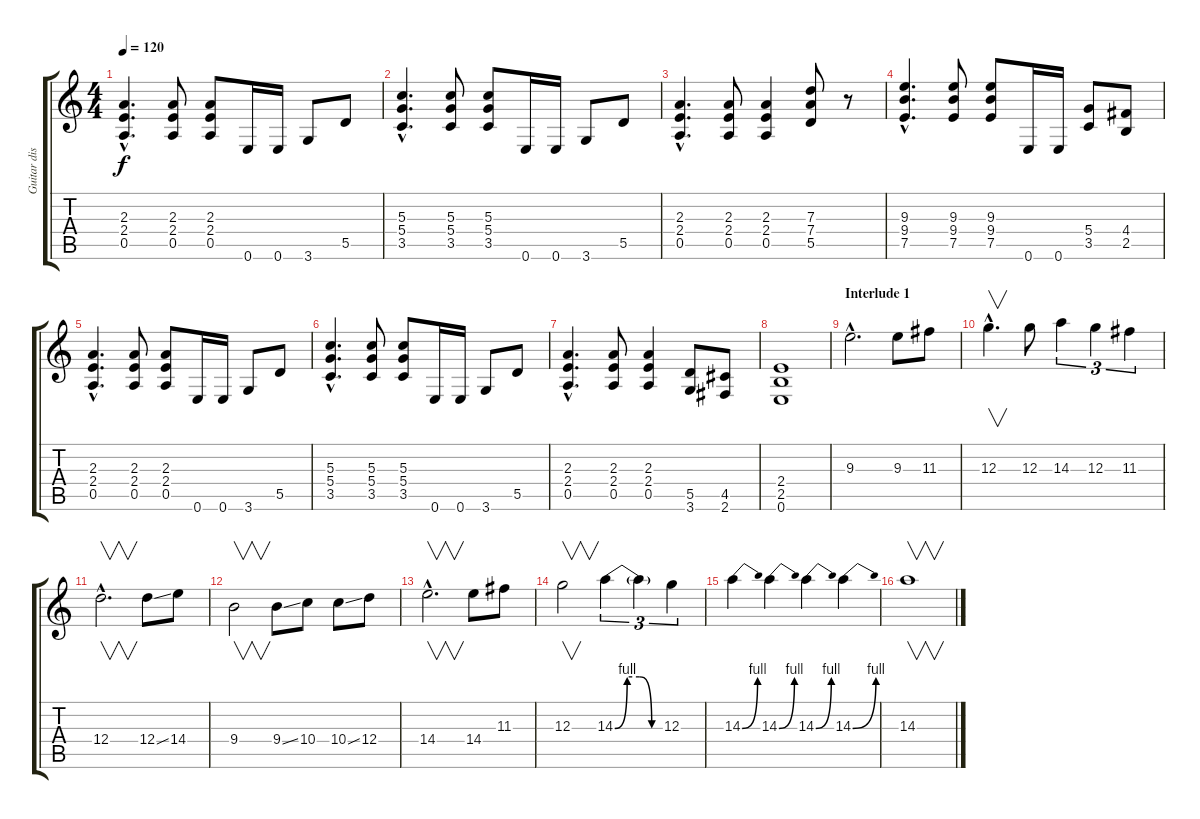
\track ("Guitar distortion 4" "Guitar dis") {instrument distortionguitar}
\staff {score tabs}
\tuning (E4 B3 G3 D3 A2 E2) {hide}
\ts (4 4)
\tempo 120
\clef g2
\ks c
(2.3{hac} 2.4{hac} 0.5{hac}).4{d dy f} (2.3 2.4 0.5).8 (2.3 2.4 0.5).8 0.6.16 0.6.16 3.6.8 5.5.8 |
(5.3{hac} 5.4{hac} 3.5{hac}).4{d} (5.3 5.4 3.5).8 (5.3 5.4 3.5).8 0.6.16 0.6.16 3.6.8 5.5.8 |
(2.3{hac} 2.4{hac} 0.5{hac}).4{d} (2.3 2.4 0.5).8 (2.3 2.4 0.5).4 (7.3 7.4 5.5).8 r.8 |
(9.3{hac} 9.4{hac} 7.5{hac}).4{d} (9.3 9.4 7.5).8 (9.3 9.4 7.5).8 0.6.16 0.6.16 (5.4 3.5).8 (4.4 2.5).8 |
(2.3{hac} 2.4{hac} 0.5{hac}).4{d} (2.3 2.4 0.5).8 (2.3 2.4 0.5).8 0.6.16 0.6.16 3.6.8 5.5.8 |
(5.3{hac} 5.4{hac} 3.5{hac}).4{d} (5.3 5.4 3.5).8 (5.3 5.4 3.5).8 0.6.16 0.6.16 3.6.8 5.5.8 |
(2.3{hac} 2.4{hac} 0.5{hac}).4{d} (2.3 2.4 0.5).8 (2.3 2.4 0.5).4 (5.5 3.6).8 (4.5 2.6).8 |
(2.4 2.5 0.6).1 |
\section ("" "Interlude 1")
9.3{hac}.2{d volume 13} 9.3.8 11.3.8 |
12.3{hac}.4{v d} 12.3.8 14.3.4{tu (3 2)} 12.3.4{tu (3 2)} 11.3.4{tu (3 2)} |
12.4{hac}.2{v d} 12.4{ss}.8 14.4.8 |
9.4.2{v} 9.4{ss}.8 10.4.8 10.4{ss}.8 12.4.8 |
14.4{hac}.2{v d} 14.4.8 11.3.8 |
12.3.2{v} 14.3{be (custom 0 0 15 4 30 4 45 0 60 0)}.4{tu (3 2)} 14.3{t}.4{tu (3 2)} 12.3.4{tu (3 2)} |
14.3{be (bend 0 0 60 4)}.4 14.3{be (bend 0 0 60 4)}.4 14.3{be (bend 0 0 60 4)}.4 14.3{be (bend 0 0 60 4)}.4 |
14.3.1{v}
